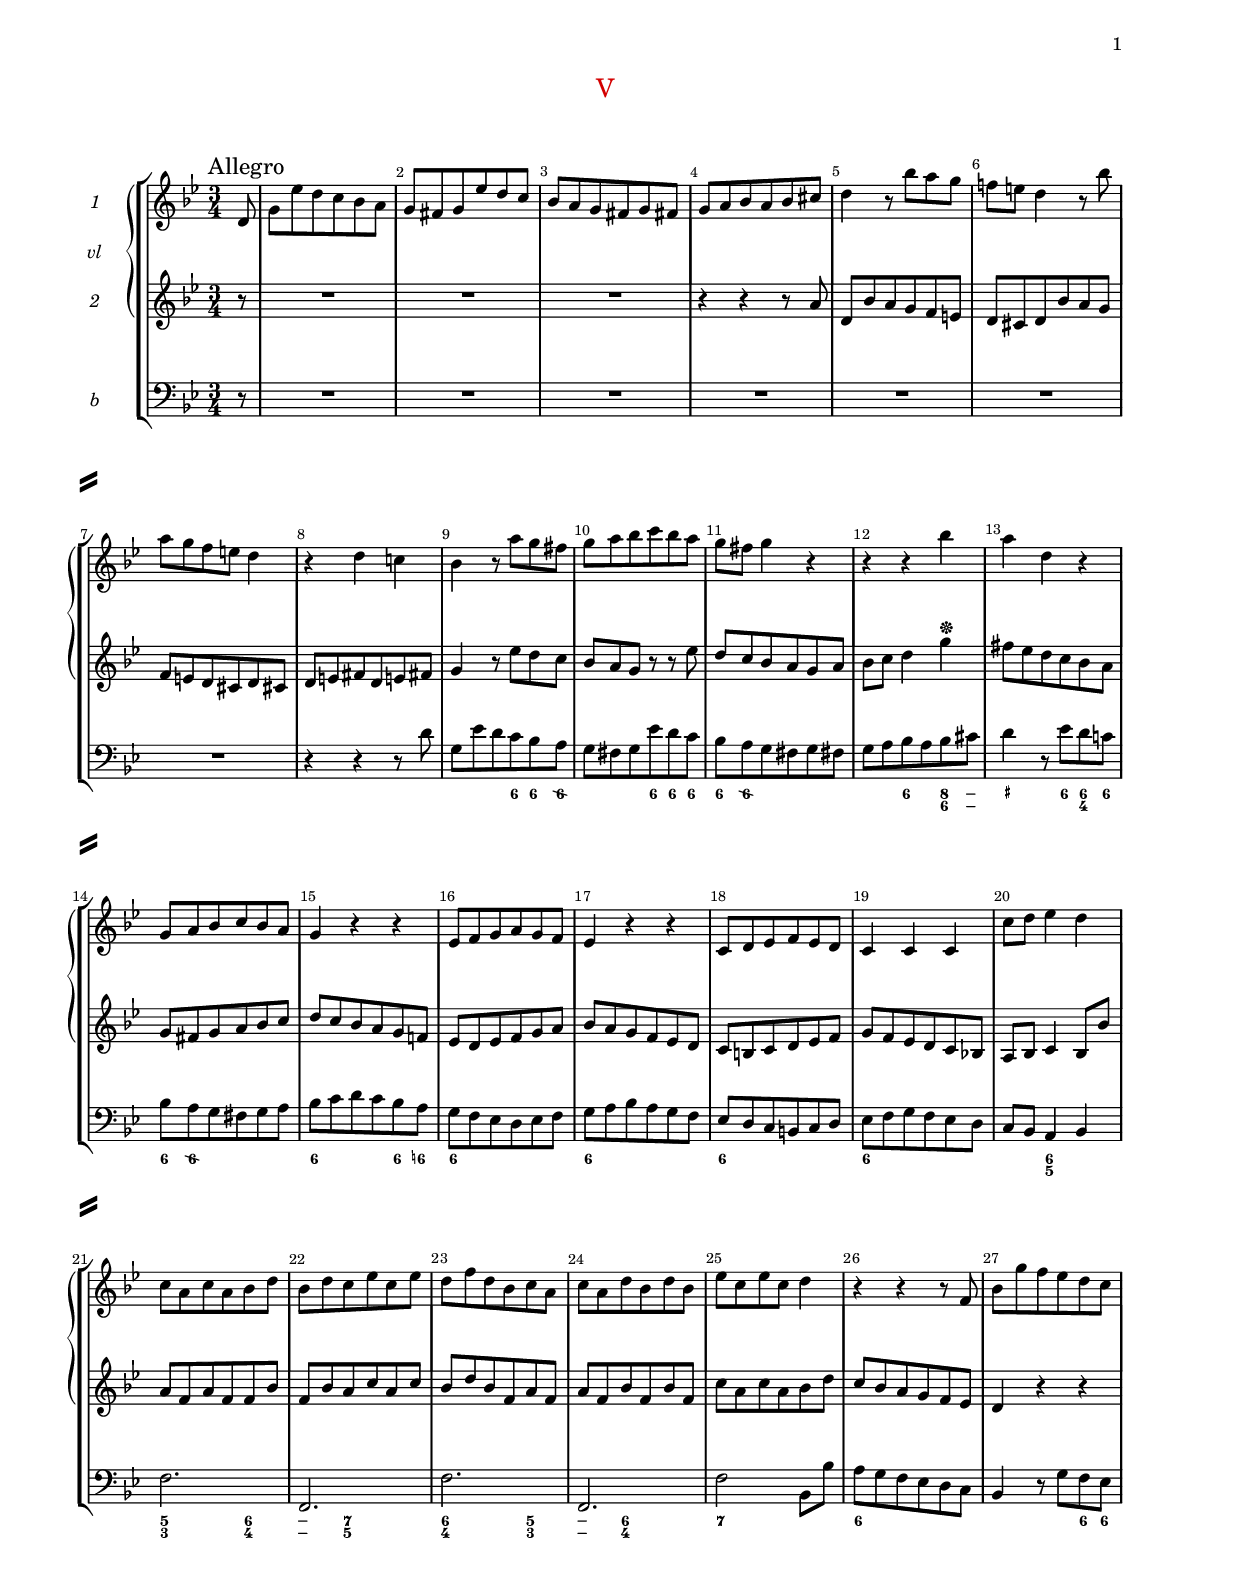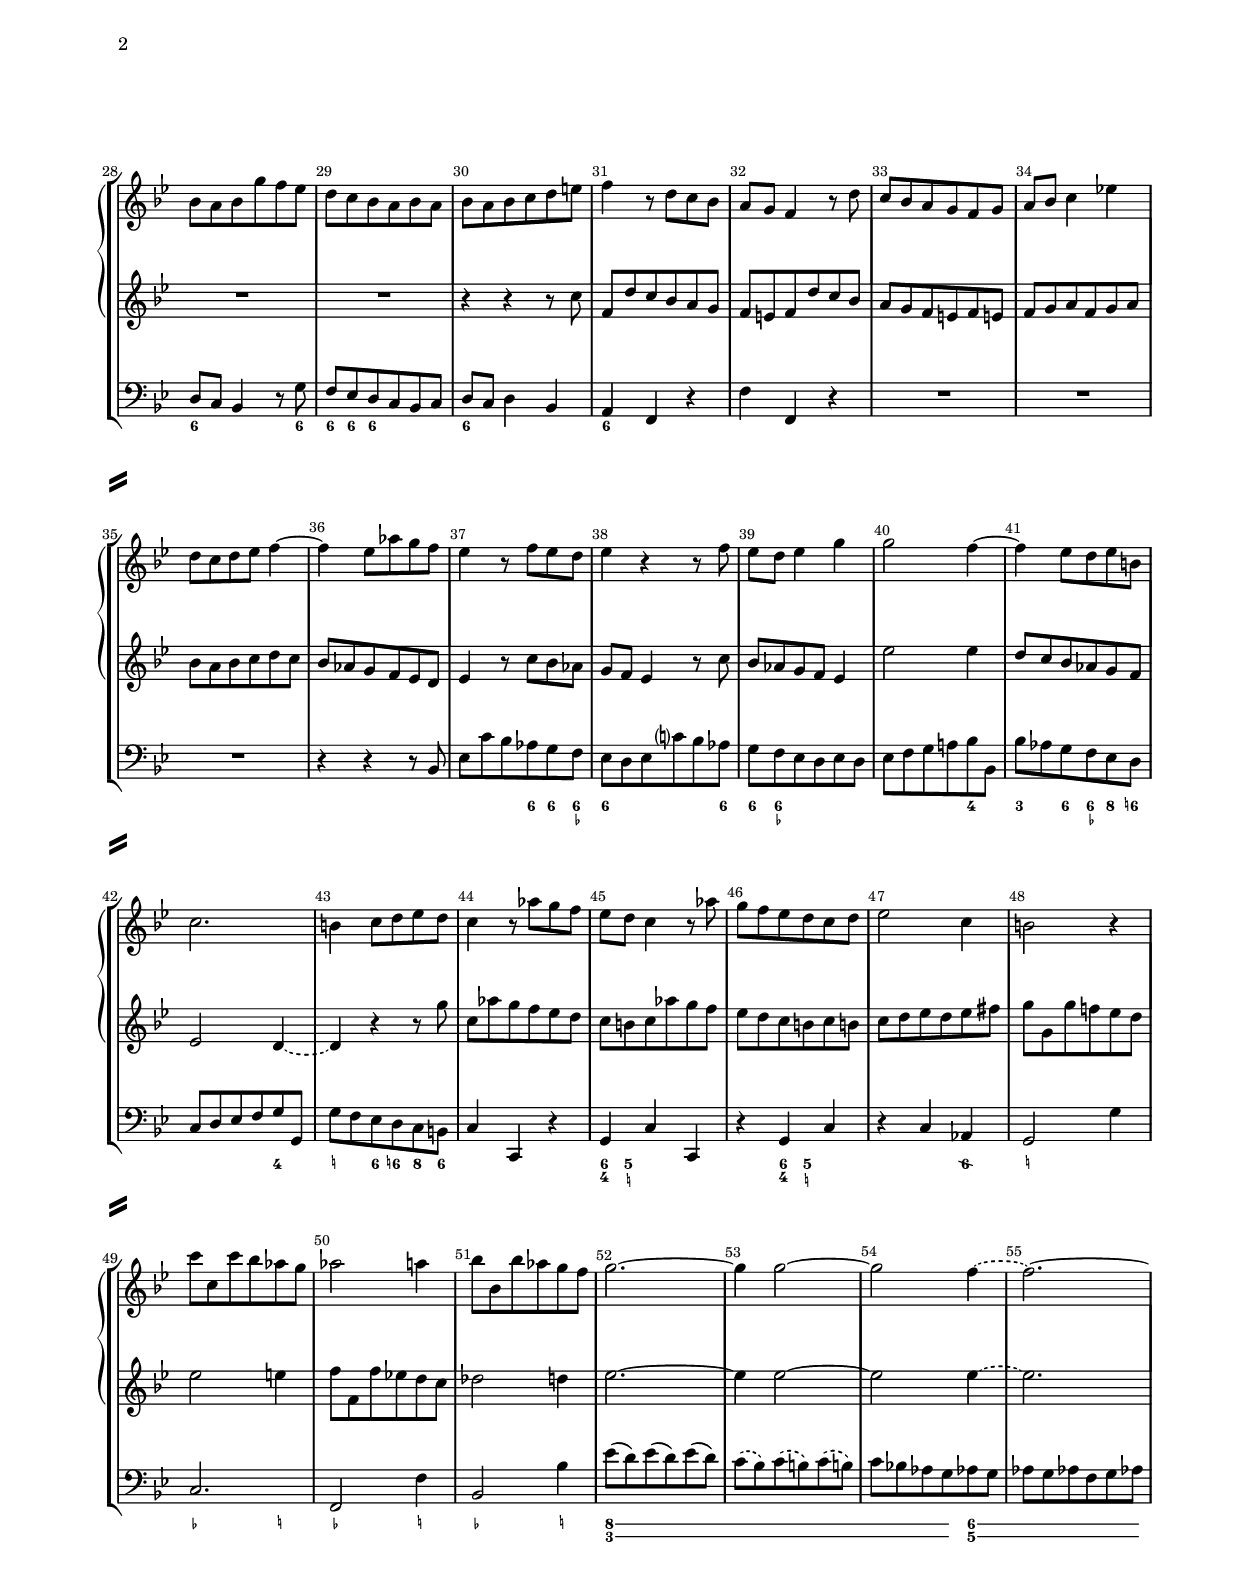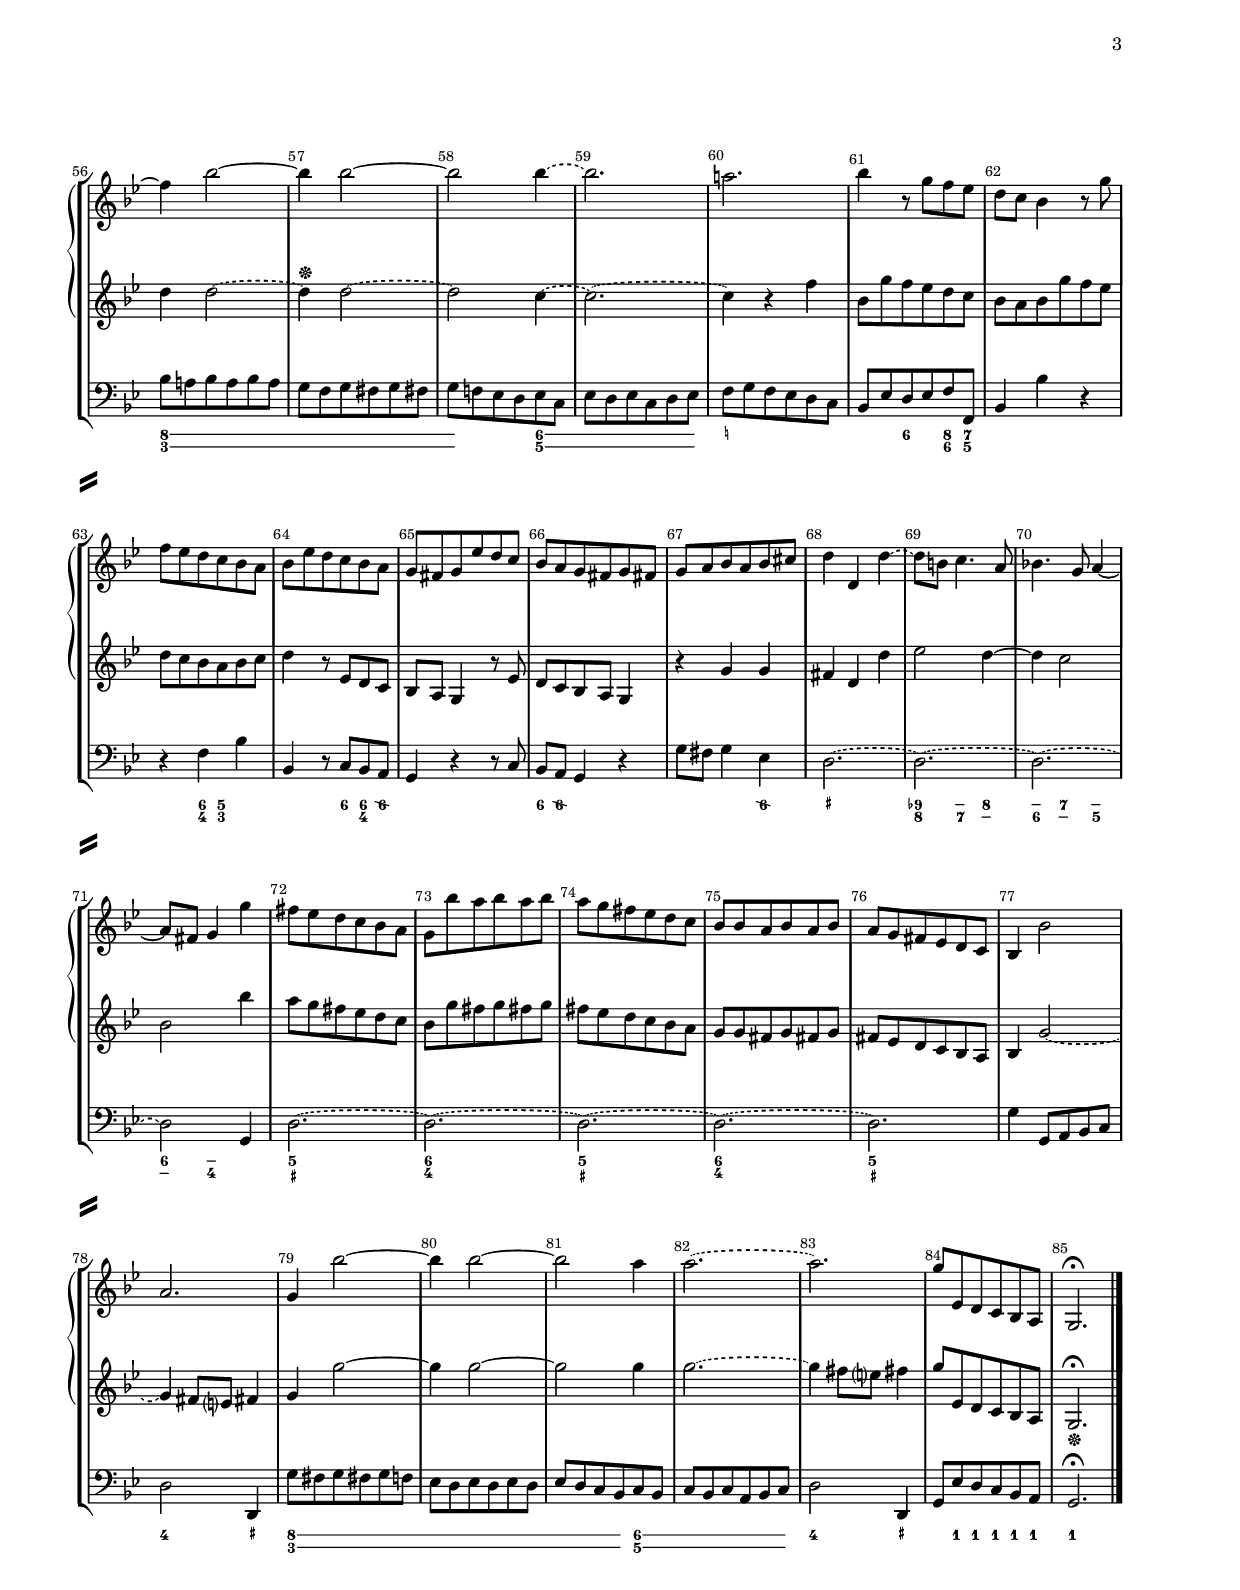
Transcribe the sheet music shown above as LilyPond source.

\version "2.22.0"

\include "../definitions.ly"

\paper {
  % #(define (page-post-process layout pages) (ly:create-toc-file layout pages))
}

#(set-global-staff-size 15.87)

\book {
  % \bookpart {
  %   \header {
  %     number = "I"
  %   }
  %   \paper { indent = 2\cm }
  %   \tocSection "1" "Allabreve"
  %   \score {
  %     <<
  %       \new StaffGroup <<
  %         \new GrandStaff \with { \smallGroupDistance } <<
  %           \set GrandStaff.instrumentName = "Violino"
  %           \new Staff {
  %             \set Staff.instrumentName = "I"
  %             \IViolinoI
  %           }
  %           \new Staff {
  %             \set Staff.instrumentName = "II"
  %             \IViolinoII
  %           }
  %         >>
  %         \new Staff {
  %           \set Staff.instrumentName = "Basso"
  %           % \transpose c c,
  %           \IBassi
  %         }
  %       >>
  %       \new FiguredBass { \IBassFigures }
  %     >>
  %     \layout { }
  %     \midi { \tempo 2 = 120 }
  %   }
  % }
  % \bookpart {
  %   \header {
  %     number = "II"
  %   }
  %   \tocSection "2" "Allegro"
  %   \score {
  %     <<
  %       \new StaffGroup <<
  %         \new GrandStaff \with { \smallGroupDistance } <<
  %           \set GrandStaff.instrumentName = "vl"
  %           \new Staff {
  %             \set Staff.instrumentName = "1"
  %             \IIViolinoI
  %           }
  %           \new Staff {
  %             \set Staff.instrumentName = "2"
  %             \IIViolinoII
  %           }
  %         >>
  %         \new Staff {
  %           \set Staff.instrumentName = "b"
  %           % \transpose c c,
  %           \IIBassi
  %         }
  %       >>
  %       \new FiguredBass { \IIBassFigures }
  %     >>
  %     \layout { }
  %     \midi { \tempo 4 = 130 }
  %   }
  % }
  % \bookpart {
  %   \header {
  %     number = "III"
  %   }
  %   \tocSection "3" "Allegro"
  %   \score {
  %     <<
  %       \new StaffGroup <<
  %         \new GrandStaff \with { \smallGroupDistance } <<
  %           \set GrandStaff.instrumentName = "vl"
  %           \new Staff {
  %             \set Staff.instrumentName = "1"
  %             \IIIViolinoI
  %           }
  %           \new Staff {
  %             \set Staff.instrumentName = "2"
  %             \IIIViolinoII
  %           }
  %         >>
  %         \new Staff {
  %           \set Staff.instrumentName = "b"
  %           % \transpose c c,
  %           \IIIBassi
  %         }
  %       >>
  %       \new FiguredBass { \IIIBassFigures }
  %     >>
  %     \layout { }
  %     \midi { \tempo 2 = 130 }
  %   }
  % }
  % \bookpart {
  %   \header {
  %     number = "IV"
  %   }
  %   \tocSection "4" "Presto"
  %   \score {
  %     <<
  %       \new StaffGroup <<
  %         \new GrandStaff \with { \smallGroupDistance } <<
  %           \set GrandStaff.instrumentName = "vl"
  %           \new Staff {
  %             \set Staff.instrumentName = "1"
  %             \IVViolinoI
  %           }
  %           \new Staff {
  %             \set Staff.instrumentName = "2"
  %             \IVViolinoII
  %           }
  %         >>
  %         \new Staff {
  %           \set Staff.instrumentName = "b"
  %           % \transpose c c,
  %           \IVBassi
  %         }
  %       >>
  %       \new FiguredBass { \IVBassFigures }
  %     >>
  %     \layout { }
  %     \midi { \tempo 1 = 60 }
  %   }
  % }
  \bookpart {
    \header {
      number = "V"
    }
    \tocSection "5" "Allegro"
    \score {
      <<
        \new StaffGroup <<
          \new GrandStaff \with { \smallGroupDistance } <<
            \set GrandStaff.instrumentName = "vl"
            \new Staff {
              \set Staff.instrumentName = "1"
              \VViolinoI
            }
            \new Staff {
              \set Staff.instrumentName = "2"
              \VViolinoII
            }
          >>
          \new Staff {
            \set Staff.instrumentName = "b"
            % \transpose c c,
            \VBassi
          }
        >>
        \new FiguredBass { \VBassFigures }
      >>
      \layout { }
      \midi { \tempo 4 = 60 }
    }
  }
}
